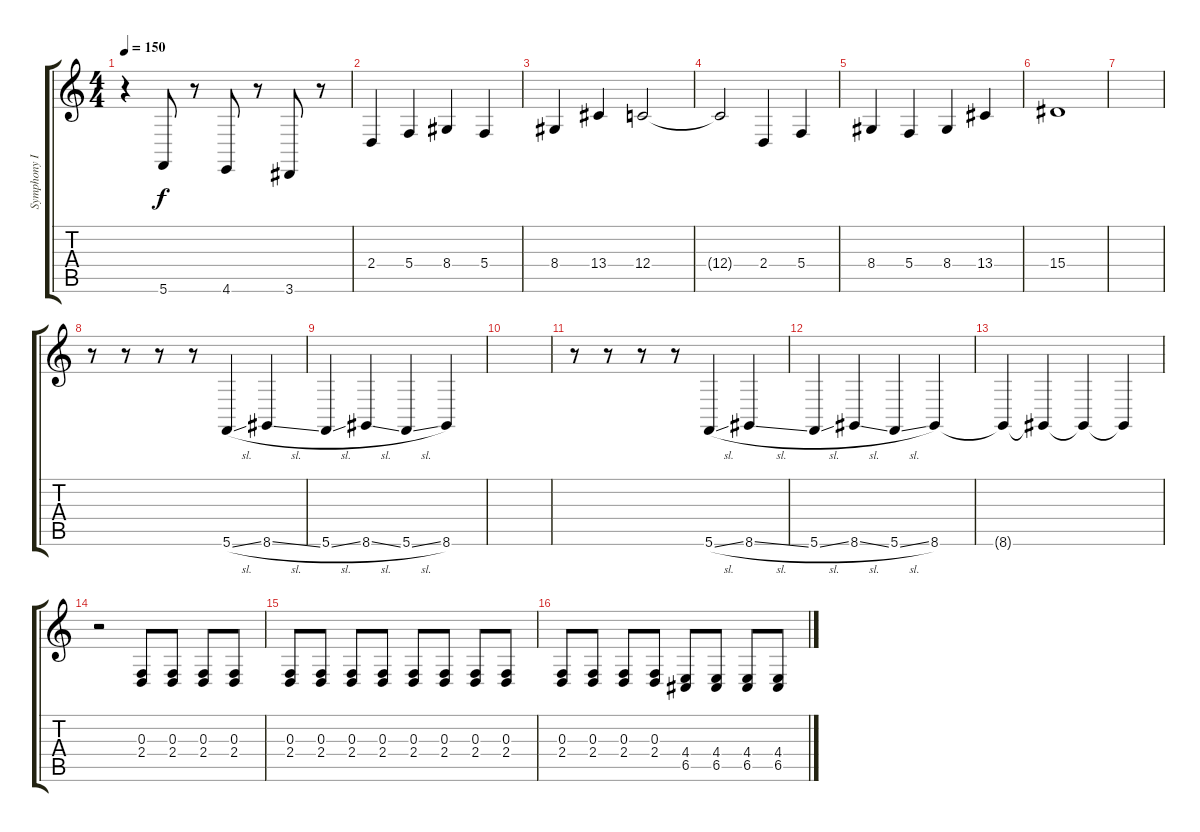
\track ("Symphony I" "Symphony I") {instrument violin}
\staff {score tabs}
\tuning (D4 A3 F3 C3 G2 C2) {hide}
\ts (4 4)
\tempo 150
\clef g2
\ks c
r.4{dy f} 5.6.8 r.8 4.6.8 r.8 3.6.8 r.8 |
2.4.4 5.4.4 8.4.4 5.4.4 |
8.4.4 13.4.4 12.4.2 |
12.4{t}.2 2.4.4 5.4.4 |
8.4.4 5.4.4 8.4.4 13.4.4 |
15.4.1 |
|
r.8 r.8 r.8 r.8 5.6{sl}.4 8.6{sl}.4 |
5.6{sl}.4 8.6{sl}.4 5.6{sl}.4 8.6.4 |
|
r.8 r.8 r.8 r.8 5.6{sl}.4 8.6{sl}.4 |
5.6{sl}.4 8.6{sl}.4 5.6{sl}.4 8.6.4{volume 16} |
8.6{t}.4 8.6{t}.4 8.6{t}.4 8.6{t}.4 |
r.2{instrument stringensemble1} (0.3 2.4).8 (0.3 2.4).8 (0.3 2.4).8 (0.3 2.4).8 |
(0.3 2.4).8 (0.3 2.4).8 (0.3 2.4).8 (0.3 2.4).8 (0.3 2.4).8 (0.3 2.4).8 (0.3 2.4).8 (0.3 2.4).8 |
(0.3 2.4).8 (0.3 2.4).8 (0.3 2.4).8 (0.3 2.4).8 (4.4 6.5).8 (4.4 6.5).8 (4.4 6.5).8 (4.4 6.5).8
